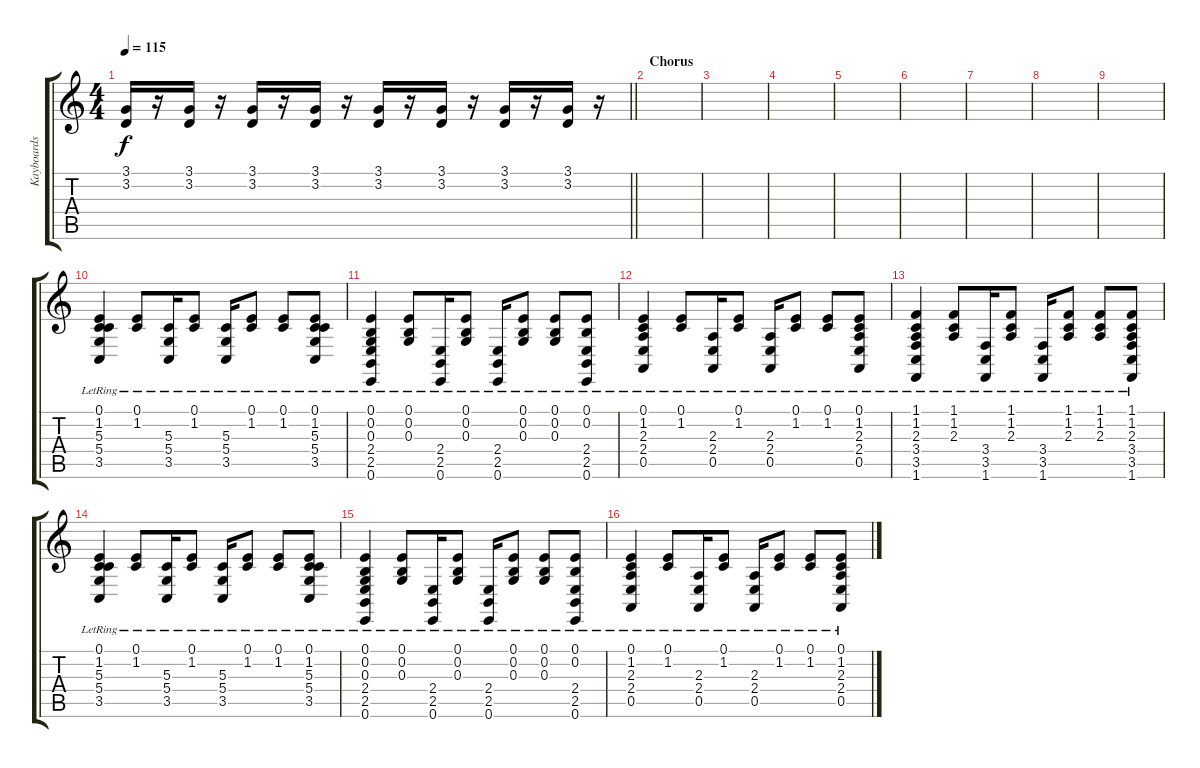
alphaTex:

\track ("Kayboards" "Kayboards") {instrument brightacousticpiano}
\staff {score tabs}
\tuning (E4 B3 G3 D3 A2 E2) {hide}
\ts (4 4)
\tempo 115
\clef g2
\barLineRight lightlight
\ks c
(3.1 3.2).16{dy f} r.16 (3.1 3.2).16 r.16 (3.1 3.2).16 r.16 (3.1 3.2).16 r.16 (3.1 3.2).16 r.16 (3.1 3.2).16 r.16 (3.1 3.2).16 r.16 (3.1 3.2).16 r.16 |
\section ("" "Chorus")
|
|
|
|
|
|
|
|
(0.1{lr} 1.2{lr} 5.3{lr} 5.4{lr} 3.5{lr}).4 (0.1{lr} 1.2{lr}).8 (5.3{lr} 5.4{lr} 3.5{lr}).16 (0.1{lr} 1.2{lr}).8 (5.3{lr} 5.4{lr} 3.5{lr}).16 (0.1{lr} 1.2{lr}).8 (0.1{lr} 1.2{lr}).8 (0.1{lr} 1.2{lr} 5.3{lr} 5.4{lr} 3.5{lr}).8 |
(0.1{lr} 0.2{lr} 0.3{lr} 2.4{lr} 2.5{lr} 0.6{lr}).4 (0.1{lr} 0.2{lr} 0.3{lr}).8 (2.4{lr} 2.5{lr} 0.6{lr}).16 (0.1{lr} 0.2{lr} 0.3{lr}).8 (2.4{lr} 2.5{lr} 0.6{lr}).16 (0.1{lr} 0.2{lr} 0.3{lr}).8 (0.1{lr} 0.2{lr} 0.3{lr}).8 (0.1{lr} 0.2{lr} 2.4{lr} 2.5{lr} 0.6{lr}).8 |
(0.1{lr} 1.2{lr} 2.3{lr} 2.4{lr} 0.5{lr}).4 (0.1{lr} 1.2{lr}).8 (2.3{lr} 2.4{lr} 0.5{lr}).16 (0.1{lr} 1.2{lr}).8 (2.3{lr} 2.4{lr} 0.5{lr}).16 (0.1{lr} 1.2{lr}).8 (0.1{lr} 1.2{lr}).8 (0.1{lr} 1.2{lr} 2.3{lr} 2.4{lr} 0.5{lr}).8 |
(1.1{lr} 1.2{lr} 2.3{lr} 3.4{lr} 3.5{lr} 1.6{lr}).4 (1.1{lr} 1.2{lr} 2.3{lr}).8 (3.4{lr} 3.5{lr} 1.6{lr}).16 (1.1{lr} 1.2{lr} 2.3{lr}).8 (3.4{lr} 3.5{lr} 1.6{lr}).16 (1.1{lr} 1.2{lr} 2.3{lr}).8 (1.1{lr} 1.2{lr} 2.3{lr}).8 (1.1{lr} 1.2{lr} 2.3{lr} 3.4{lr} 3.5{lr} 1.6{lr}).8 |
(0.1{lr} 1.2{lr} 5.3{lr} 5.4{lr} 3.5{lr}).4 (0.1{lr} 1.2{lr}).8 (5.3{lr} 5.4{lr} 3.5{lr}).16 (0.1{lr} 1.2{lr}).8 (5.3{lr} 5.4{lr} 3.5{lr}).16 (0.1{lr} 1.2{lr}).8 (0.1{lr} 1.2{lr}).8 (0.1{lr} 1.2{lr} 5.3{lr} 5.4{lr} 3.5{lr}).8 |
(0.1{lr} 0.2{lr} 0.3{lr} 2.4{lr} 2.5{lr} 0.6{lr}).4 (0.1{lr} 0.2{lr} 0.3{lr}).8 (2.4{lr} 2.5{lr} 0.6{lr}).16 (0.1{lr} 0.2{lr} 0.3{lr}).8 (2.4{lr} 2.5{lr} 0.6{lr}).16 (0.1{lr} 0.2{lr} 0.3{lr}).8 (0.1{lr} 0.2{lr} 0.3{lr}).8 (0.1{lr} 0.2{lr} 2.4{lr} 2.5{lr} 0.6{lr}).8 |
(0.1{lr} 1.2{lr} 2.3{lr} 2.4{lr} 0.5{lr}).4 (0.1{lr} 1.2{lr}).8 (2.3{lr} 2.4{lr} 0.5{lr}).16 (0.1{lr} 1.2{lr}).8 (2.3{lr} 2.4{lr} 0.5{lr}).16 (0.1{lr} 1.2{lr}).8 (0.1{lr} 1.2{lr}).8 (0.1{lr} 1.2{lr} 2.3{lr} 2.4{lr} 0.5{lr}).8
